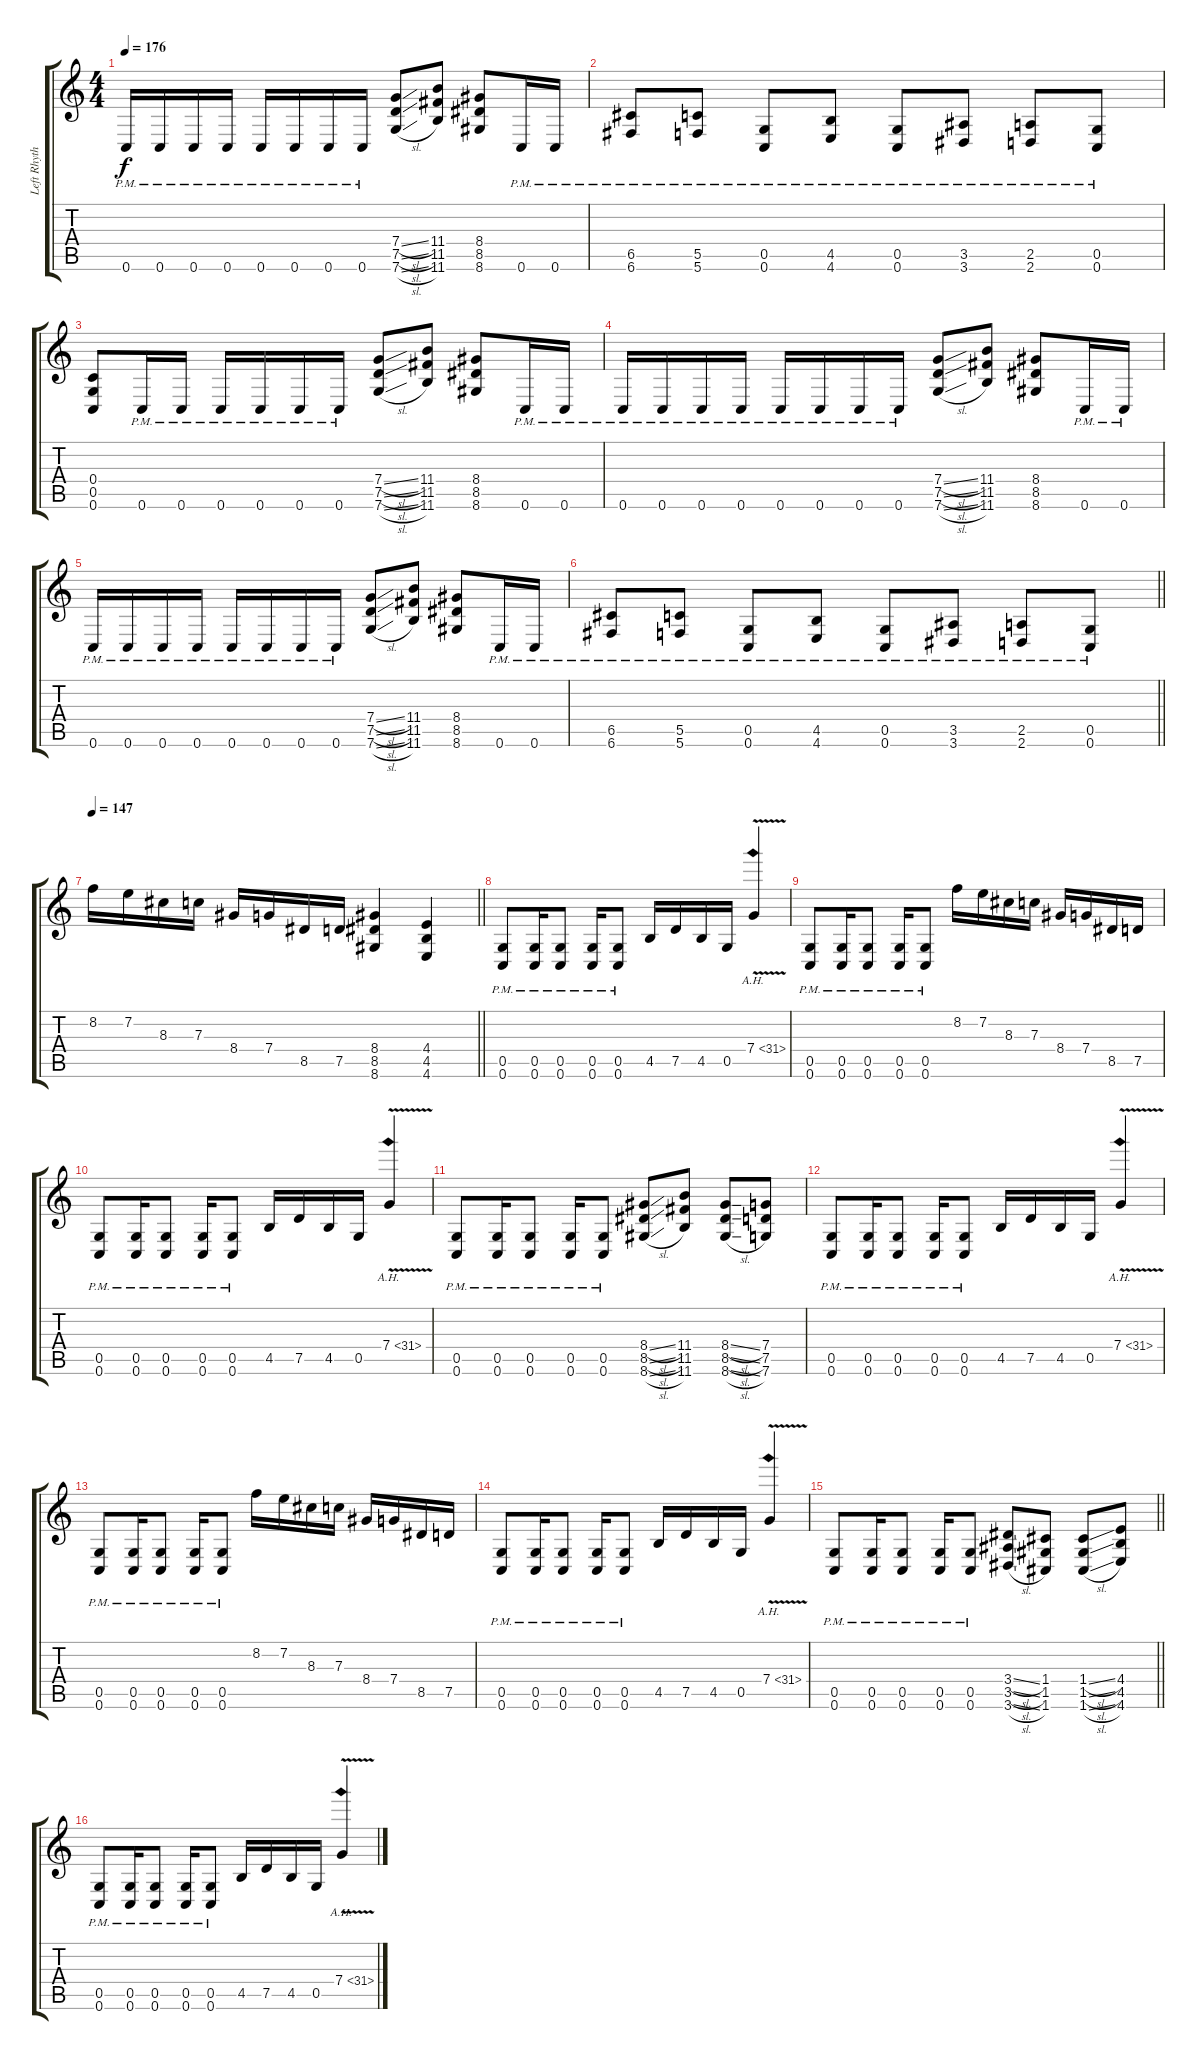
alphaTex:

\track ("Left Rhythm" "Left Rhyth") {instrument distortionguitar}
\staff {score tabs}
\tuning (D4 A3 F3 C3 G2 C2) {hide}
\ts (4 4)
\tempo 176
\clef g2
\ks c
0.6{pm}.16{dy f} 0.6{pm}.16 0.6{pm}.16 0.6{pm}.16 0.6{pm}.16 0.6{pm}.16 0.6{pm}.16 0.6{pm}.16 (7.4{sl} 7.5{sl} 7.6{sl}).8 (11.4 11.5 11.6).8 (8.4 8.5 8.6).8 0.6{pm}.16 0.6{pm}.16 |
(6.5{pm} 6.6{pm}).8 (5.5{pm} 5.6{pm}).8 (0.5{pm} 0.6{pm}).8 (4.5{pm} 4.6{pm}).8 (0.5{pm} 0.6{pm}).8 (3.5{pm} 3.6{pm}).8 (2.5{pm} 2.6{pm}).8 (0.5{pm} 0.6{pm}).8 |
(0.4 0.5 0.6).8 0.6{pm}.16 0.6{pm}.16 0.6{pm}.16 0.6{pm}.16 0.6{pm}.16 0.6{pm}.16 (7.4{sl} 7.5{sl} 7.6{sl}).8 (11.4 11.5 11.6).8 (8.4 8.5 8.6).8 0.6{pm}.16 0.6{pm}.16 |
0.6{pm}.16 0.6{pm}.16 0.6{pm}.16 0.6{pm}.16 0.6{pm}.16 0.6{pm}.16 0.6{pm}.16 0.6{pm}.16 (7.4{sl} 7.5{sl} 7.6{sl}).8 (11.4 11.5 11.6).8 (8.4 8.5 8.6).8 0.6{pm}.16 0.6{pm}.16 |
0.6{pm}.16 0.6{pm}.16 0.6{pm}.16 0.6{pm}.16 0.6{pm}.16 0.6{pm}.16 0.6{pm}.16 0.6{pm}.16 (7.4{sl} 7.5{sl} 7.6{sl}).8 (11.4 11.5 11.6).8 (8.4 8.5 8.6).8 0.6{pm}.16 0.6{pm}.16 |
\barLineRight lightlight
(6.5{pm} 6.6{pm}).8 (5.5{pm} 5.6{pm}).8 (0.5{pm} 0.6{pm}).8 (4.5{pm} 4.6{pm}).8 (0.5{pm} 0.6{pm}).8 (3.5{pm} 3.6{pm}).8 (2.5{pm} 2.6{pm}).8 (0.5{pm} 0.6{pm}).8 |
\section ("" "")
\tempo 147
\barLineRight lightlight
8.2.16 7.2.16 8.3.16 7.3.16 8.4.16 7.4.16 8.5.16 7.5.16 (8.4 8.5 8.6).4 (4.4 4.5 4.6).4 |
\section ("" "")
(0.5{pm} 0.6{pm}).8 (0.5{pm} 0.6{pm}).16 (0.5{pm} 0.6{pm}).8 (0.5{pm} 0.6{pm}).16 (0.5{pm} 0.6{pm}).8 4.5.16 7.5.16 4.5.16 0.5.16 7.4{ah 24 v}.4 |
(0.5{pm} 0.6{pm}).8 (0.5{pm} 0.6{pm}).16 (0.5{pm} 0.6{pm}).8 (0.5{pm} 0.6{pm}).16 (0.5{pm} 0.6{pm}).8 8.2.16 7.2.16 8.3.16 7.3.16 8.4.16 7.4.16 8.5.16 7.5.16 |
(0.5{pm} 0.6{pm}).8 (0.5{pm} 0.6{pm}).16 (0.5{pm} 0.6{pm}).8 (0.5{pm} 0.6{pm}).16 (0.5{pm} 0.6{pm}).8 4.5.16 7.5.16 4.5.16 0.5.16 7.4{ah 24 v}.4 |
(0.5{pm} 0.6{pm}).8 (0.5{pm} 0.6{pm}).16 (0.5{pm} 0.6{pm}).8 (0.5{pm} 0.6{pm}).16 (0.5{pm} 0.6{pm}).8 (8.4{sl} 8.5{sl} 8.6{sl}).8 (11.4 11.5 11.6).8 (8.4{sl} 8.5{sl} 8.6{sl}).8 (7.4 7.5 7.6).8 |
(0.5{pm} 0.6{pm}).8 (0.5{pm} 0.6{pm}).16 (0.5{pm} 0.6{pm}).8 (0.5{pm} 0.6{pm}).16 (0.5{pm} 0.6{pm}).8 4.5.16 7.5.16 4.5.16 0.5.16 7.4{ah 24 v}.4 |
(0.5{pm} 0.6{pm}).8 (0.5{pm} 0.6{pm}).16 (0.5{pm} 0.6{pm}).8 (0.5{pm} 0.6{pm}).16 (0.5{pm} 0.6{pm}).8 8.2.16 7.2.16 8.3.16 7.3.16 8.4.16 7.4.16 8.5.16 7.5.16 |
(0.5{pm} 0.6{pm}).8 (0.5{pm} 0.6{pm}).16 (0.5{pm} 0.6{pm}).8 (0.5{pm} 0.6{pm}).16 (0.5{pm} 0.6{pm}).8 4.5.16 7.5.16 4.5.16 0.5.16 7.4{ah 24 v}.4 |
\barLineRight lightlight
(0.5{pm} 0.6{pm}).8 (0.5{pm} 0.6{pm}).16 (0.5{pm} 0.6{pm}).8 (0.5{pm} 0.6{pm}).16 (0.5{pm} 0.6{pm}).8 (3.4{sl} 3.5{sl} 3.6{sl}).8 (1.4 1.5 1.6).8 (1.4{sl} 1.5{sl} 1.6{sl}).8 (4.4 4.5 4.6).8 |
\section ("" "")
(0.5{pm} 0.6{pm}).8 (0.5{pm} 0.6{pm}).16 (0.5{pm} 0.6{pm}).8 (0.5{pm} 0.6{pm}).16 (0.5{pm} 0.6{pm}).8 4.5.16 7.5.16 4.5.16 0.5.16 7.4{ah 24 v}.4
